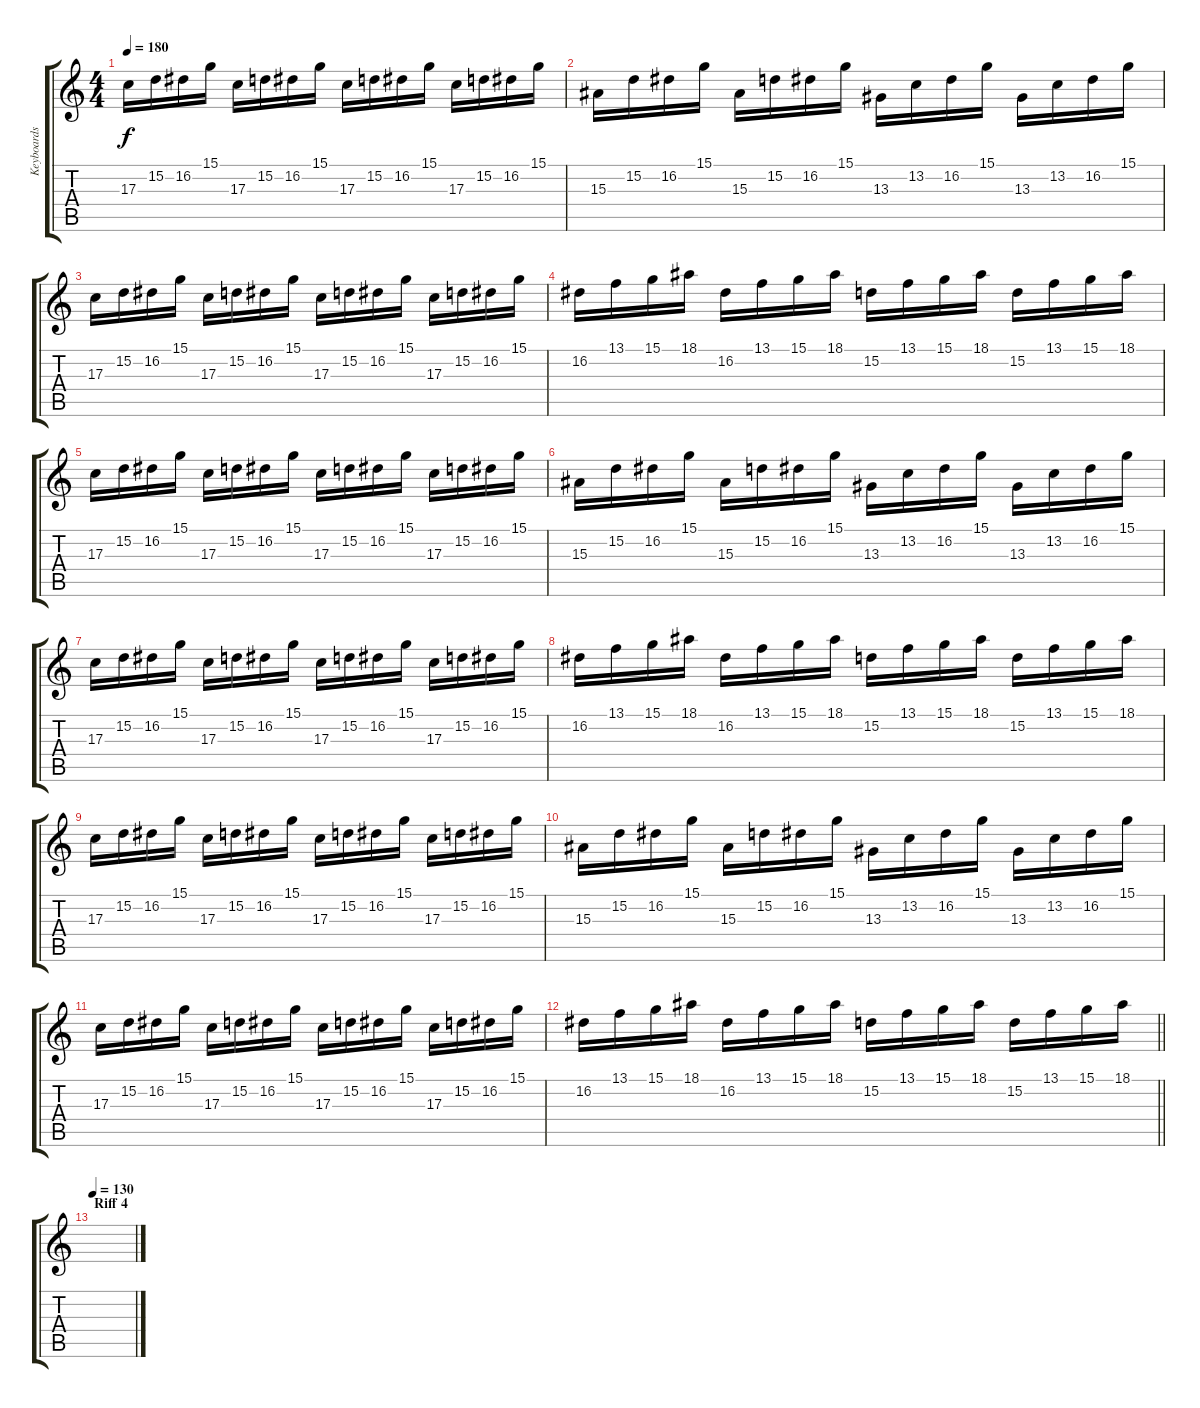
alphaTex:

\track ("Keyboards" "Keyboards") {instrument electricpiano1}
\staff {score tabs}
\tuning (E4 B3 G3 D3 A2 E2) {hide}
\ts (4 4)
\tempo 180
\clef g2
\ks c
17.3.16{dy f} 15.2.16 16.2.16 15.1.16 17.3.16 15.2.16 16.2.16 15.1.16 17.3.16 15.2.16 16.2.16 15.1.16 17.3.16 15.2.16 16.2.16 15.1.16 |
15.3.16 15.2.16 16.2.16 15.1.16 15.3.16 15.2.16 16.2.16 15.1.16 13.3.16 13.2.16 16.2.16 15.1.16 13.3.16 13.2.16 16.2.16 15.1.16 |
17.3.16 15.2.16 16.2.16 15.1.16 17.3.16 15.2.16 16.2.16 15.1.16 17.3.16 15.2.16 16.2.16 15.1.16 17.3.16 15.2.16 16.2.16 15.1.16 |
16.2.16 13.1.16 15.1.16 18.1.16 16.2.16 13.1.16 15.1.16 18.1.16 15.2.16 13.1.16 15.1.16 18.1.16 15.2.16 13.1.16 15.1.16 18.1.16 |
17.3.16 15.2.16 16.2.16 15.1.16 17.3.16 15.2.16 16.2.16 15.1.16 17.3.16 15.2.16 16.2.16 15.1.16 17.3.16 15.2.16 16.2.16 15.1.16 |
15.3.16 15.2.16 16.2.16 15.1.16 15.3.16 15.2.16 16.2.16 15.1.16 13.3.16 13.2.16 16.2.16 15.1.16 13.3.16 13.2.16 16.2.16 15.1.16 |
17.3.16 15.2.16 16.2.16 15.1.16 17.3.16 15.2.16 16.2.16 15.1.16 17.3.16 15.2.16 16.2.16 15.1.16 17.3.16 15.2.16 16.2.16 15.1.16 |
16.2.16 13.1.16 15.1.16 18.1.16 16.2.16 13.1.16 15.1.16 18.1.16 15.2.16 13.1.16 15.1.16 18.1.16 15.2.16 13.1.16 15.1.16 18.1.16 |
17.3.16 15.2.16 16.2.16 15.1.16 17.3.16 15.2.16 16.2.16 15.1.16 17.3.16 15.2.16 16.2.16 15.1.16 17.3.16 15.2.16 16.2.16 15.1.16 |
15.3.16 15.2.16 16.2.16 15.1.16 15.3.16 15.2.16 16.2.16 15.1.16 13.3.16 13.2.16 16.2.16 15.1.16 13.3.16 13.2.16 16.2.16 15.1.16 |
17.3.16 15.2.16 16.2.16 15.1.16 17.3.16 15.2.16 16.2.16 15.1.16 17.3.16 15.2.16 16.2.16 15.1.16 17.3.16 15.2.16 16.2.16 15.1.16 |
\barLineRight lightlight
16.2.16 13.1.16 15.1.16 18.1.16 16.2.16 13.1.16 15.1.16 18.1.16 15.2.16 13.1.16 15.1.16 18.1.16 15.2.16 13.1.16 15.1.16 18.1.16 |
\section ("" "Riff 4")
\tempo 130
